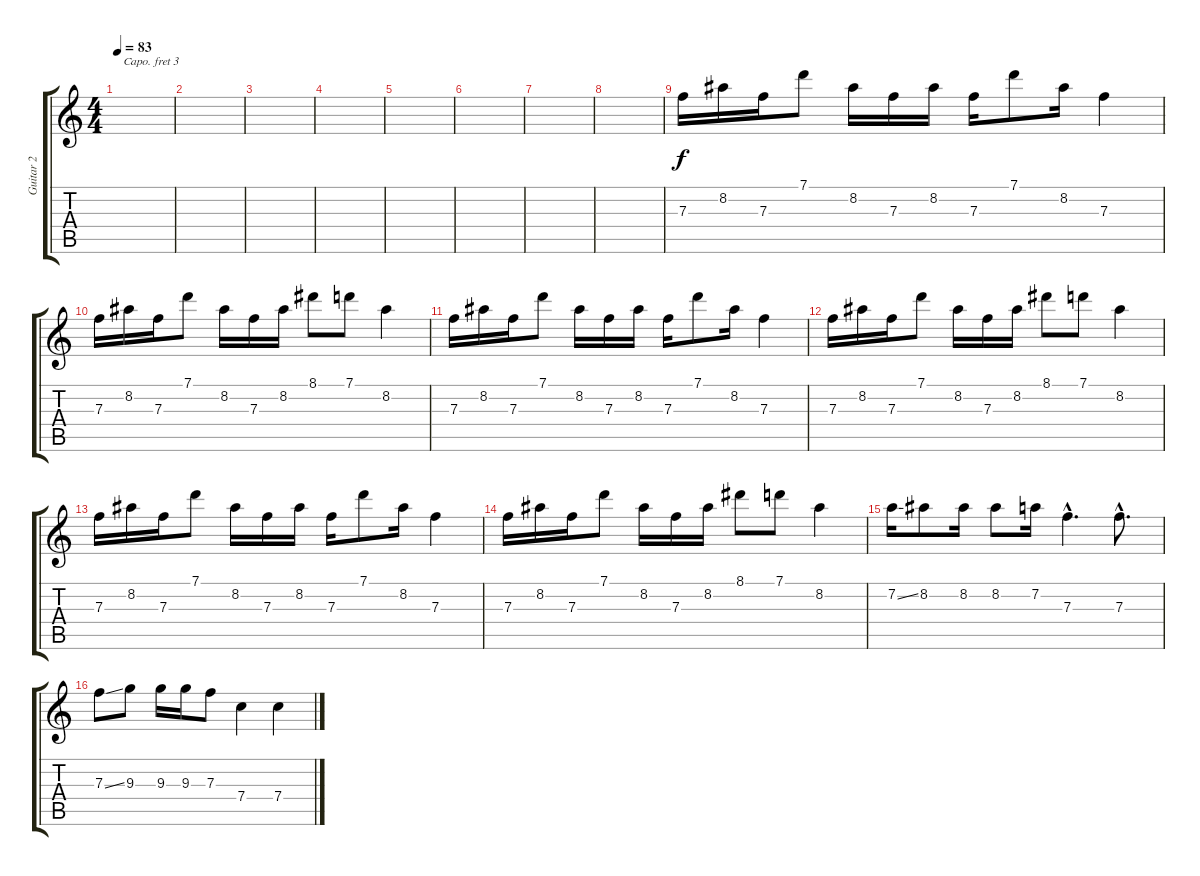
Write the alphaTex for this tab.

\track ("Guitar 2" "Guitar 2") {instrument overdrivenguitar}
\staff {score tabs}
\capo 3
\tuning (E4 B3 G3 D3 A2 E2) {hide}
\ts (4 4)
\tempo 83
\clef g2
\ks c
|
|
|
|
|
|
|
|
7.3.16 8.2.16 7.3.16 7.1.8 8.2.16 7.3.16 8.2.16 7.3.16 7.1.8 8.2.16 7.3.4 |
7.3.16 8.2.16 7.3.16 7.1.8 8.2.16 7.3.16 8.2.16 8.1.8 7.1.8 8.2.4 |
7.3.16 8.2.16 7.3.16 7.1.8 8.2.16 7.3.16 8.2.16 7.3.16 7.1.8 8.2.16 7.3.4 |
7.3.16 8.2.16 7.3.16 7.1.8 8.2.16 7.3.16 8.2.16 8.1.8 7.1.8 8.2.4 |
7.3.16 8.2.16 7.3.16 7.1.8 8.2.16 7.3.16 8.2.16 7.3.16 7.1.8 8.2.16 7.3.4 |
7.3.16 8.2.16 7.3.16 7.1.8 8.2.16 7.3.16 8.2.16 8.1.8 7.1.8 8.2.4 |
7.2{ss}.16 8.2.8 8.2.16 8.2.8 7.2.16 7.3{hac}.4{d} 7.3{hac}.8{d} |
7.3{ss}.8 9.3.8 9.3.16 9.3.16 7.3.8 7.4.4 7.4.4
